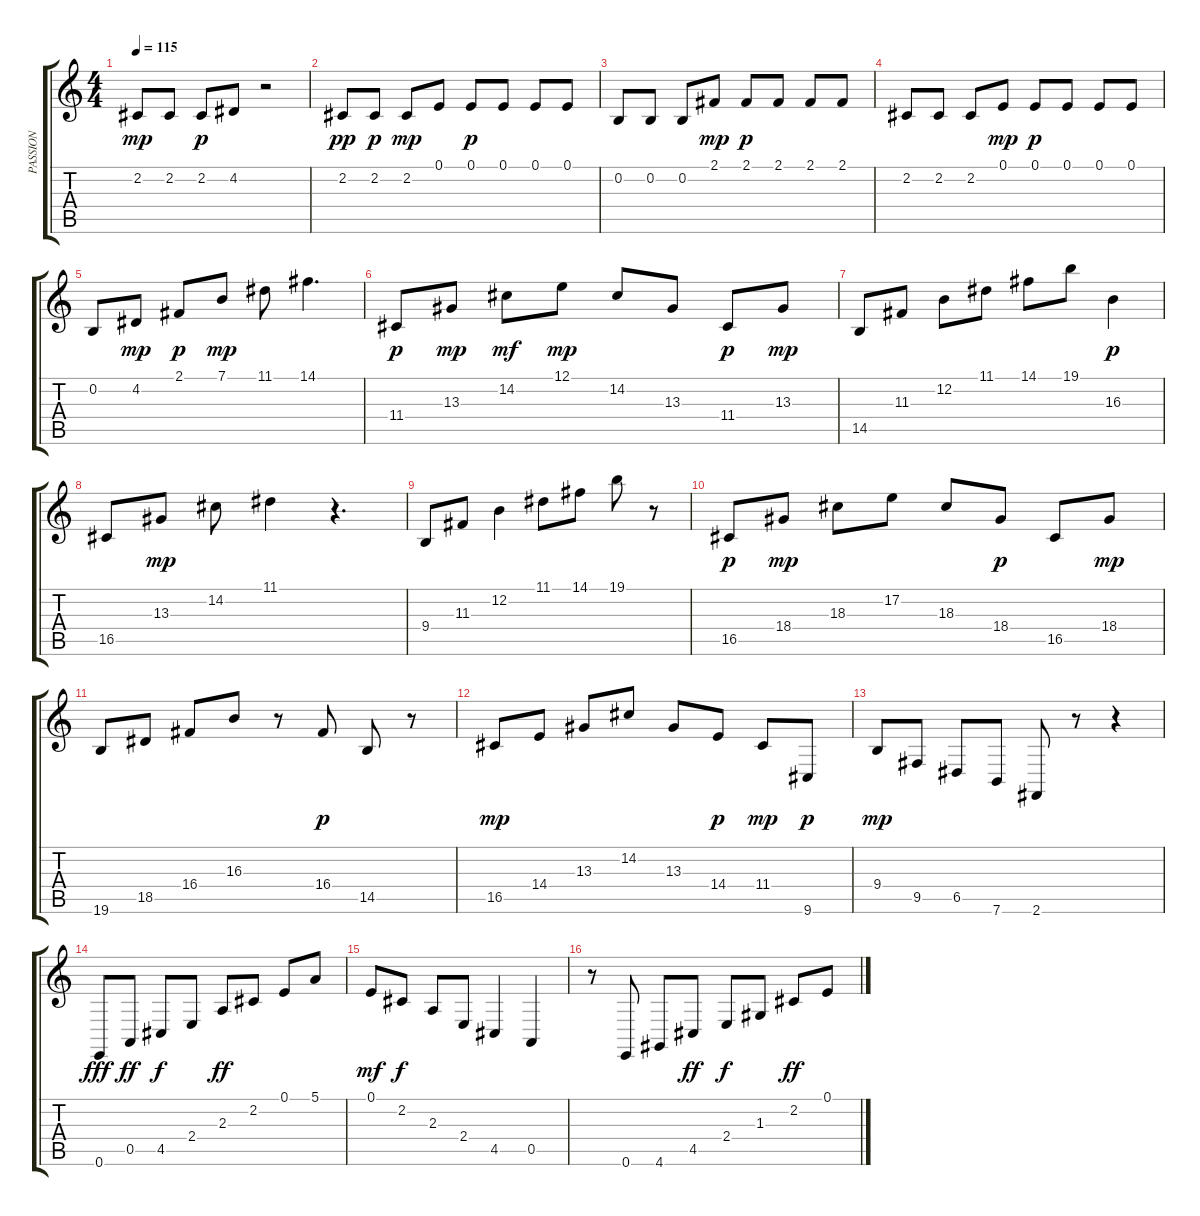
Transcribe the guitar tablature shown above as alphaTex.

\track ("PASSION" "PASSION") {instrument acousticgrandpiano}
\staff {score tabs}
\tuning (E4 B3 G3 D3 A2 E2) {hide}
\ts (4 4)
\tempo 115
\clef g2
\ks c
2.2.8{dy mp} 2.2.8 2.2.8{dy p} 4.2.8 r.2 |
2.2.8{dy pp} 2.2.8{dy p} 2.2.8{dy mp} 0.1.8 0.1.8{dy p} 0.1.8 0.1.8 0.1.8 |
0.2.8 0.2.8 0.2.8 2.1.8{dy mp} 2.1.8{dy p} 2.1.8 2.1.8 2.1.8 |
2.2.8 2.2.8 2.2.8 0.1.8{dy mp} 0.1.8{dy p} 0.1.8 0.1.8 0.1.8 |
0.2.8 4.2.8{dy mp} 2.1.8{dy p} 7.1.8{dy mp} 11.1.8 14.1.4{d} |
11.4.8{dy p} 13.3.8{dy mp} 14.2.8{dy mf} 12.1.8{dy mp} 14.2.8 13.3.8 11.4.8{dy p} 13.3.8{dy mp} |
14.5.8 11.3.8 12.2.8 11.1.8 14.1.8 19.1.8 16.3.4{dy p} |
16.5.8 13.3.8{dy mp} 14.2.8 11.1.4 r.4{d} |
9.4.8 11.3.8 12.2.4 11.1.8 14.1.8 19.1.8 r.8 |
16.5.8{dy p} 18.4.8{dy mp} 18.3.8 17.2.8 18.3.8 18.4.8{dy p} 16.5.8 18.4.8{dy mp} |
19.6.8 18.5.8 16.4.8 16.3.8 r.8 16.4.8{dy p} 14.5.8 r.8 |
16.5.8{dy mp} 14.4.8 13.3.8 14.2.8 13.3.8 14.4.8{dy p} 11.4.8{dy mp} 9.6.8{dy p} |
9.4.8{dy mp} 9.5.8 6.5.8 7.6.8 2.6.8 r.8 r.4 |
0.6.8{dy fff} 0.5.8{dy ff} 4.5.8{dy f} 2.4.8 2.3.8{dy ff} 2.2.8 0.1.8 5.1.8 |
0.1.8{dy mf} 2.2.8{dy f} 2.3.8 2.4.8 4.5.4 0.5.4 |
r.8 0.6.8 4.6.8 4.5.8{dy ff} 2.4.8{dy f} 1.3.8 2.2.8{dy ff} 0.1.8
